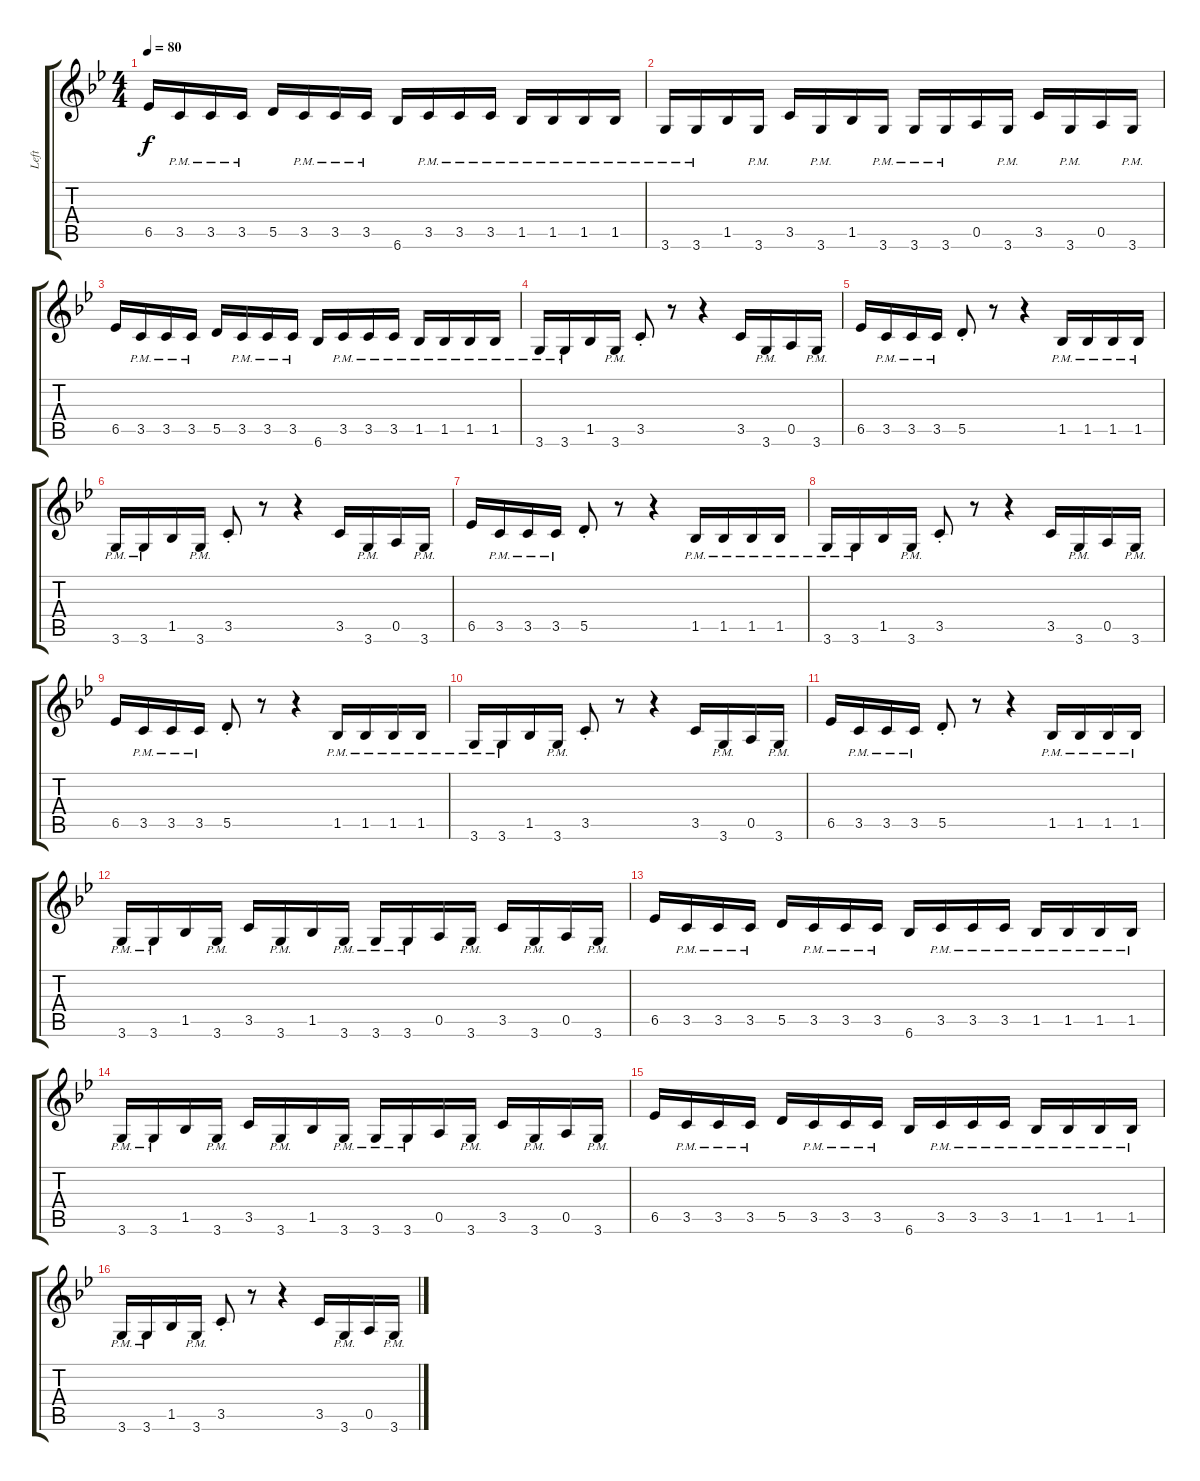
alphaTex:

\track ("Left" "Left") {instrument distortionguitar}
\staff {score tabs}
\tuning (E4 B3 G3 D3 A2 E2) {hide}
\ts (4 4)
\tempo 80
\clef g2
\ks gminor
6.5.16{dy f} 3.5{pm}.16 3.5{pm}.16 3.5{pm}.16 5.5.16 3.5{pm}.16 3.5{pm}.16 3.5{pm}.16 6.6.16 3.5{pm}.16 3.5{pm}.16 3.5{pm}.16 1.5{pm}.16 1.5{pm}.16 1.5{pm}.16 1.5{pm}.16 |
3.6{pm}.16 3.6{pm}.16 1.5.16 3.6{pm}.16 3.5.16 3.6{pm}.16 1.5.16 3.6{pm}.16 3.6{pm}.16 3.6{pm}.16 0.5.16 3.6{pm}.16 3.5.16 3.6{pm}.16 0.5.16 3.6{pm}.16 |
6.5.16 3.5{pm}.16 3.5{pm}.16 3.5{pm}.16 5.5.16 3.5{pm}.16 3.5{pm}.16 3.5{pm}.16 6.6.16 3.5{pm}.16 3.5{pm}.16 3.5{pm}.16 1.5{pm}.16 1.5{pm}.16 1.5{pm}.16 1.5{pm}.16 |
3.6{pm}.16 3.6{pm}.16 1.5.16 3.6{pm}.16 3.5{st}.8 r.8 r.4 3.5.16 3.6{pm}.16 0.5.16 3.6{pm}.16 |
6.5.16 3.5{pm}.16 3.5{pm}.16 3.5{pm}.16 5.5{st}.8 r.8 r.4 1.5{pm}.16 1.5{pm}.16 1.5{pm}.16 1.5{pm}.16 |
3.6{pm}.16 3.6{pm}.16 1.5.16 3.6{pm}.16 3.5{st}.8 r.8 r.4 3.5.16 3.6{pm}.16 0.5.16 3.6{pm}.16 |
6.5.16 3.5{pm}.16 3.5{pm}.16 3.5{pm}.16 5.5{st}.8 r.8 r.4 1.5{pm}.16 1.5{pm}.16 1.5{pm}.16 1.5{pm}.16 |
3.6{pm}.16 3.6{pm}.16 1.5.16 3.6{pm}.16 3.5{st}.8 r.8 r.4 3.5.16 3.6{pm}.16 0.5.16 3.6{pm}.16 |
6.5.16 3.5{pm}.16 3.5{pm}.16 3.5{pm}.16 5.5{st}.8 r.8 r.4 1.5{pm}.16 1.5{pm}.16 1.5{pm}.16 1.5{pm}.16 |
3.6{pm}.16 3.6{pm}.16 1.5.16 3.6{pm}.16 3.5{st}.8 r.8 r.4 3.5.16 3.6{pm}.16 0.5.16 3.6{pm}.16 |
6.5.16 3.5{pm}.16 3.5{pm}.16 3.5{pm}.16 5.5{st}.8 r.8 r.4 1.5{pm}.16 1.5{pm}.16 1.5{pm}.16 1.5{pm}.16 |
3.6{pm}.16 3.6{pm}.16 1.5.16 3.6{pm}.16 3.5.16 3.6{pm}.16 1.5.16 3.6{pm}.16 3.6{pm}.16 3.6{pm}.16 0.5.16 3.6{pm}.16 3.5.16 3.6{pm}.16 0.5.16 3.6{pm}.16 |
6.5.16 3.5{pm}.16 3.5{pm}.16 3.5{pm}.16 5.5.16 3.5{pm}.16 3.5{pm}.16 3.5{pm}.16 6.6.16 3.5{pm}.16 3.5{pm}.16 3.5{pm}.16 1.5{pm}.16 1.5{pm}.16 1.5{pm}.16 1.5{pm}.16 |
3.6{pm}.16 3.6{pm}.16 1.5.16 3.6{pm}.16 3.5.16 3.6{pm}.16 1.5.16 3.6{pm}.16 3.6{pm}.16 3.6{pm}.16 0.5.16 3.6{pm}.16 3.5.16 3.6{pm}.16 0.5.16 3.6{pm}.16 |
6.5.16 3.5{pm}.16 3.5{pm}.16 3.5{pm}.16 5.5.16 3.5{pm}.16 3.5{pm}.16 3.5{pm}.16 6.6.16 3.5{pm}.16 3.5{pm}.16 3.5{pm}.16 1.5{pm}.16 1.5{pm}.16 1.5{pm}.16 1.5{pm}.16 |
3.6{pm}.16 3.6{pm}.16 1.5.16 3.6{pm}.16 3.5{st}.8 r.8 r.4 3.5.16 3.6{pm}.16 0.5.16 3.6{pm}.16
